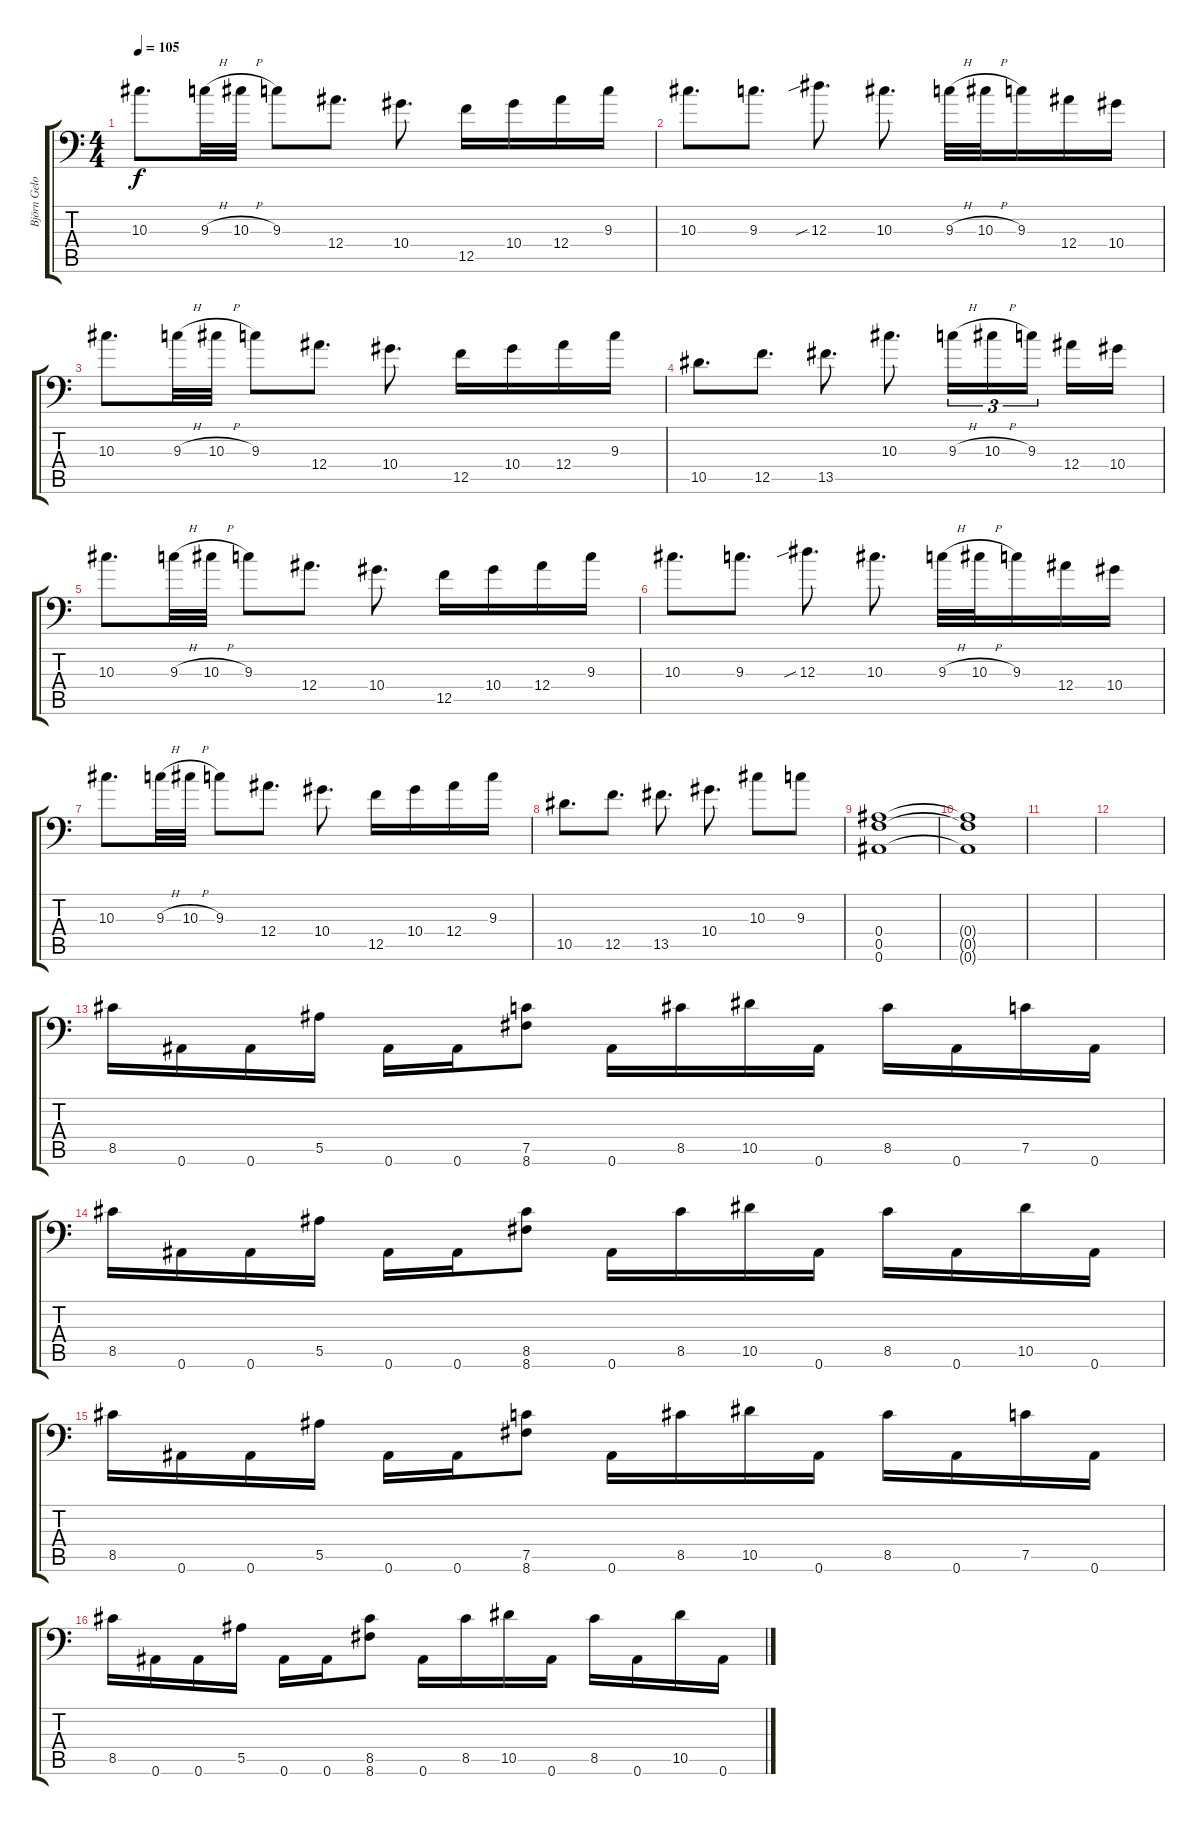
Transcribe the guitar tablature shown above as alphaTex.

\track ("Björn Gelotte" "Björn Gelo") {instrument distortionguitar}
\staff {score tabs}
\tuning (C4 G3 Eb3 Bb2 F2 Bb1) {hide}
\ts (4 4)
\tempo 105
\clef f4
\ks c
10.3.8{d dy f instrument distortionguitar} 9.3{h}.32 10.3{h}.32 9.3.8 12.4.8{d} 10.4.8{d} 12.5.16 10.4.16 12.4.16 9.3.16 |
10.3.8{d} 9.3.8{d} 12.3{sib}.8{d} 10.3.8{d} 9.3{h}.32 10.3{h}.32 9.3.16 12.4.16 10.4.16 |
10.3.8{d} 9.3{h}.32 10.3{h}.32 9.3.8 12.4.8{d} 10.4.8{d} 12.5.16 10.4.16 12.4.16 9.3.16 |
10.5.8{d} 12.5.8{d} 13.5.8{d} 10.3.8{d} 9.3{h}.16{tu (3 2)} 10.3{h}.16{tu (3 2)} 9.3.16{tu (3 2) beam splitsecondary} 12.4.16 10.4.16 |
10.3.8{d} 9.3{h}.32 10.3{h}.32 9.3.8 12.4.8{d} 10.4.8{d} 12.5.16 10.4.16 12.4.16 9.3.16 |
10.3.8{d} 9.3.8{d} 12.3{sib}.8{d} 10.3.8{d} 9.3{h}.32 10.3{h}.32 9.3.16 12.4.16 10.4.16 |
10.3.8{d} 9.3{h}.32 10.3{h}.32 9.3.8 12.4.8{d} 10.4.8{d} 12.5.16 10.4.16 12.4.16 9.3.16 |
10.5.8{d} 12.5.8{d} 13.5.8{d} 10.4.8{d} 10.3.8 9.3.8 |
(0.4 0.5 0.6).1 |
(0.4{t} 0.5{t} 0.6{t}).1 |
|
|
8.5.16 0.6.16 0.6.16 5.5.16 0.6.16 0.6.16 (7.5 8.6).8 0.6.16 8.5.16 10.5.16 0.6.16 8.5.16 0.6.16 7.5.16 0.6.16 |
8.5.16 0.6.16 0.6.16 5.5.16 0.6.16 0.6.16 (8.5 8.6).8 0.6.16 8.5.16 10.5.16 0.6.16 8.5.16 0.6.16 10.5.16 0.6.16 |
8.5.16 0.6.16 0.6.16 5.5.16 0.6.16 0.6.16 (7.5 8.6).8 0.6.16 8.5.16 10.5.16 0.6.16 8.5.16 0.6.16 7.5.16 0.6.16 |
8.5.16 0.6.16 0.6.16 5.5.16 0.6.16 0.6.16 (8.5 8.6).8 0.6.16 8.5.16 10.5.16 0.6.16 8.5.16 0.6.16 10.5.16 0.6.16
